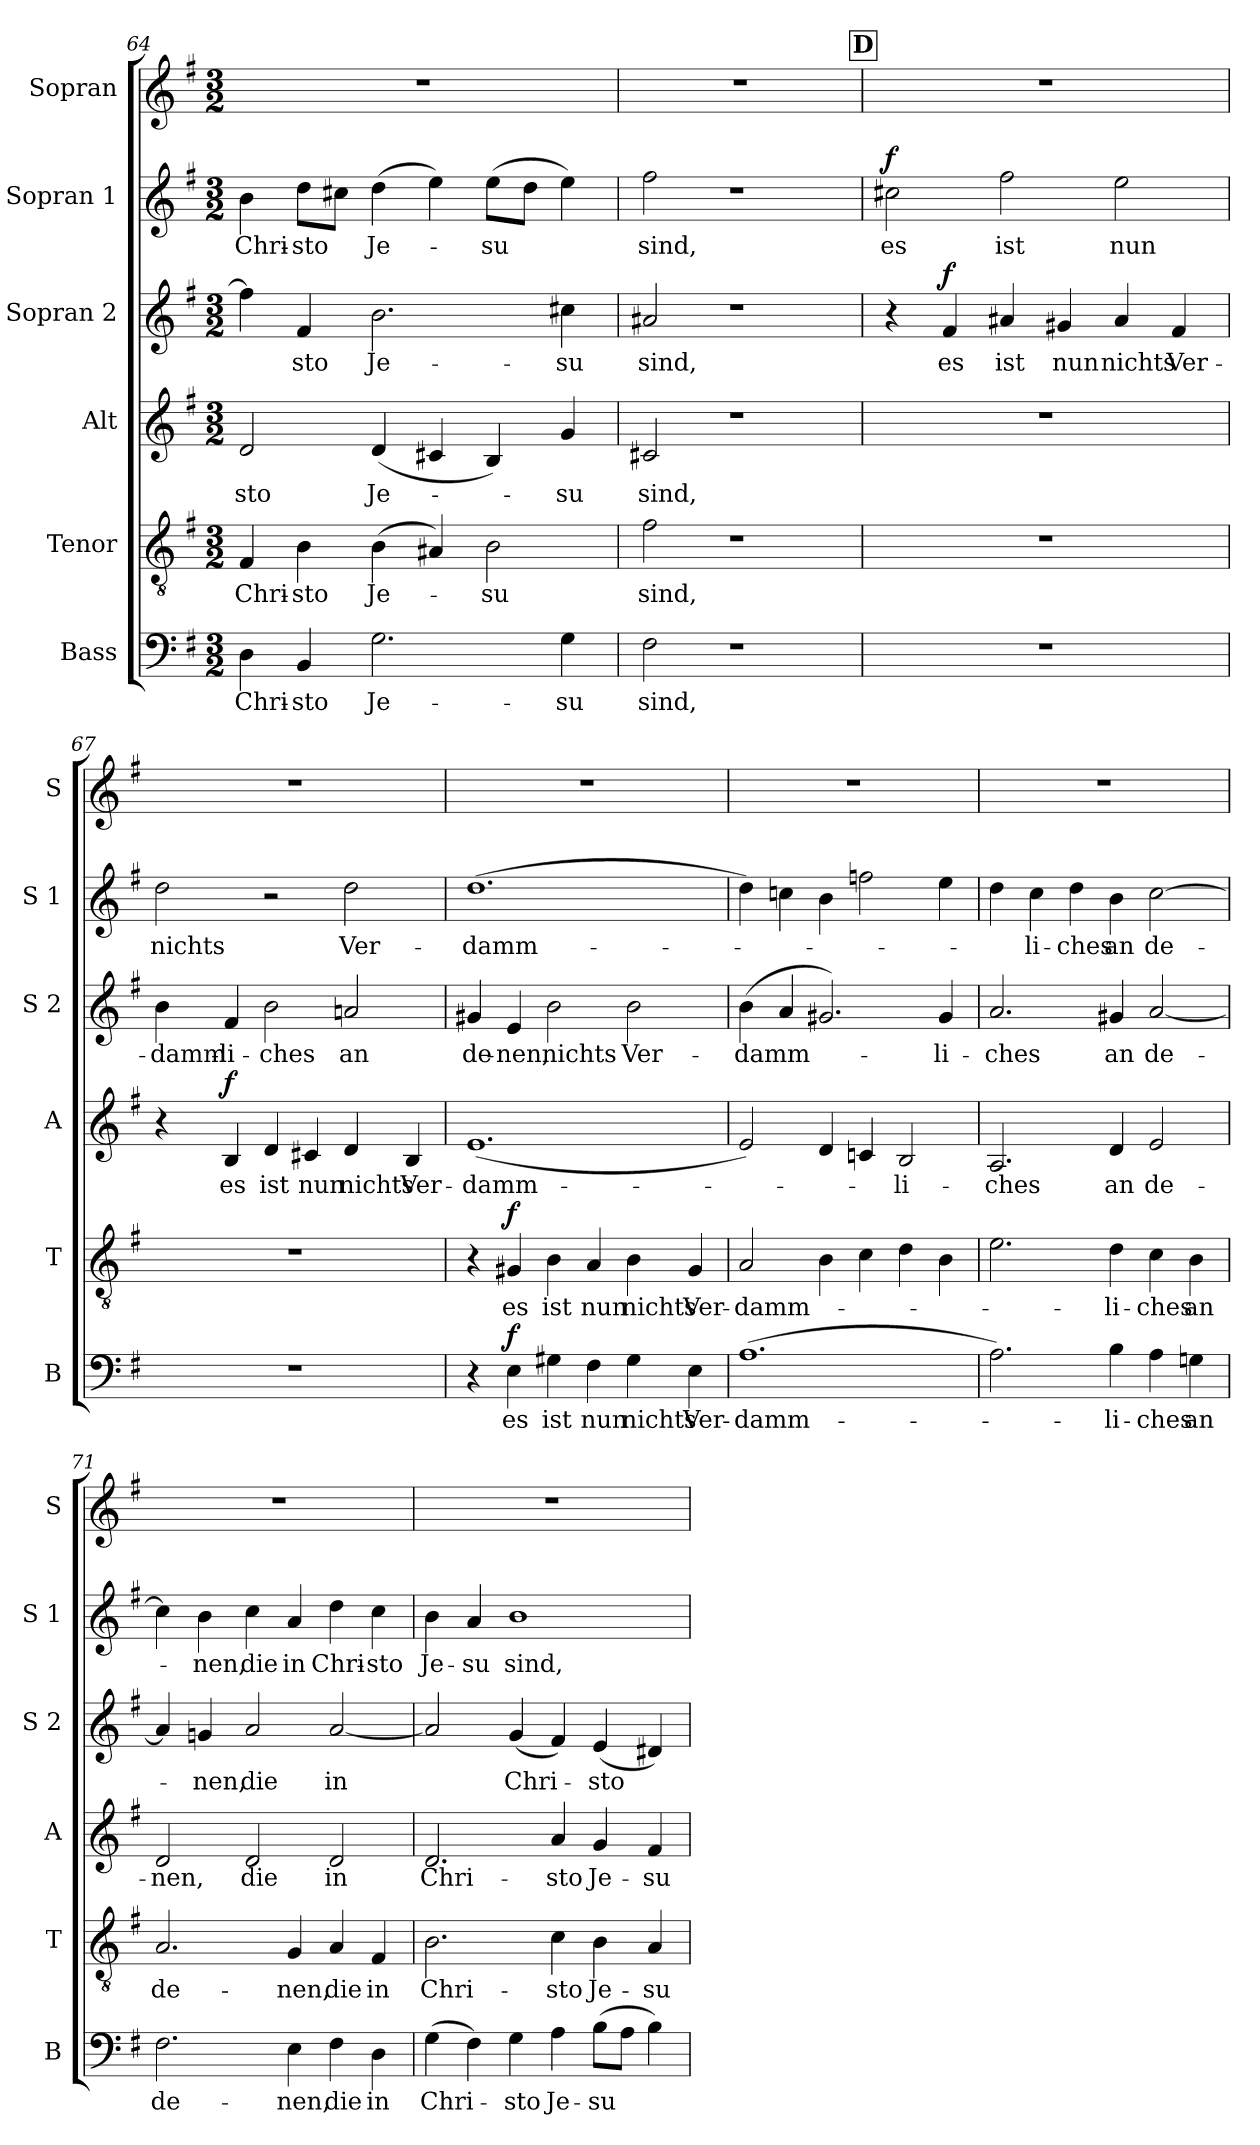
**kern	**text	**dynam	**kern	**text	**dynam	**kern	**text	**dynam	**kern	**text	**dynam	**kern	**text	**dynam	**kern
*part6	*part6	*part6	*part5	*part5	*part5	*part4	*part4	*part4	*part3	*part3	*part3	*part2	*part2	*part2	*part1
*staff6	*staff6	*staff6	*staff5	*staff5	*staff5	*staff4	*staff4	*staff4	*staff3	*staff3	*staff3	*staff2	*staff2	*staff2	*staff1
*I"Bass	*	*	*I"Tenor	*	*	*I"Alt	*	*	*I"Sopran 2	*	*	*I"Sopran 1	*	*	*I"Sopran
*I'B	*	*	*I'T	*	*	*I'A	*	*	*I'S 2	*	*	*I'S 1	*	*	*I'S
*clefF4	*	*	*clefGv2	*	*	*clefG2	*	*	*clefG2	*	*	*clefG2	*	*	*clefG2
*k[f#]	*	*	*k[f#]	*	*	*k[f#]	*	*	*k[f#]	*	*	*k[f#]	*	*	*k[f#]
*e:	*	*	*e:	*	*	*e:	*	*	*e:	*	*	*e:	*	*	*e:
*M3/2	*	*	*M3/2	*	*	*M3/2	*	*	*M3/2	*	*	*M3/2	*	*	*M3/2
=64	=64	=64	=64	=64	=64	=64	=64	=64	=64	=64	=64	=64	=64	=64	=64
4D\	Chri-	.	4F#/	Chri-	.	2d/	-sto	.	4ff#\]	.	.	4b\	Chri-	.	1.r
4BB/	-sto	.	4B\	-sto	.	.	.	.	4f#/	-sto	.	8dd\L	-sto	.	.
.	.	.	.	.	.	.	.	.	.	.	.	8cc#X\J	.	.	.
2.G\	Je-	.	(4B\	Je-	.	(4d/	Je-	.	2.b\	Je-	.	(4dd\	Je-	.	.
.	.	.	4A#X/)	.	.	4c#X/	.	.	.	.	.	4ee\)	.	.	.
.	.	.	2B\	-su	.	4B/)	.	.	.	.	.	(8ee\L	-su	.	.
.	.	.	.	.	.	.	.	.	.	.	.	8dd\J	.	.	.
4G\	-su	.	.	.	.	4g/	-su	.	4cc#X\	-su	.	4ee\)	.	.	.
=65	=65	=65	=65	=65	=65	=65	=65	=65	=65	=65	=65	=65	=65	=65	=65
2F#\	sind,	.	2f#\	sind,	.	2c#X/	sind,	.	2a#X/	sind,	.	2ff#\	sind,	.	1.r
1r	.	.	1r	.	.	1r	.	.	1r	.	.	1r	.	.	.
!!LO:REH:place=s1:b:B:fs=14:t=D
=66	=66	=66	=66	=66	=66	=66	=66	=66	=66	=66	=66	=66	=66	=66	=66
!	!	!	!	!	!	!	!	!	!	!	!	!	!	!LO:DY:b	!
1.r	.	.	1.r	.	.	1.r	.	.	4r	.	.	2cc#X\	es	f	1.r
!	!	!	!	!	!	!	!	!	!	!	!LO:DY:a	!	!	!	!
.	.	.	.	.	.	.	.	.	4f#/	es	f	.	.	.	.
.	.	.	.	.	.	.	.	.	4a#X/	ist	.	2ff#\	ist	.	.
.	.	.	.	.	.	.	.	.	4g#X/	nun	.	.	.	.	.
.	.	.	.	.	.	.	.	.	4a#/	nichts	.	2ee\	nun	.	.
.	.	.	.	.	.	.	.	.	4f#/	Ver-	.	.	.	.	.
!!LO:LB:g=z
=67	=67	=67	=67	=67	=67	=67	=67	=67	=67	=67	=67	=67	=67	=67	=67
1.r	.	.	1.r	.	.	4r	.	.	4b\	-damm-	.	2dd\	nichts	.	1.r
!	!	!	!	!	!	!	!	!LO:DY:a	!	!	!	!	!	!	!
.	.	.	.	.	.	4B/	es	f	4f#/	-li-	.	.	.	.	.
.	.	.	.	.	.	4d/	ist	.	2b\	-ches	.	2r	.	.	.
.	.	.	.	.	.	4c#X/	nun	.	.	.	.	.	.	.	.
.	.	.	.	.	.	4d/	nichts	.	2an/	an	.	2dd\	Ver-	.	.
.	.	.	.	.	.	4B/	Ver-	.	.	.	.	.	.	.	.
=68	=68	=68	=68	=68	=68	=68	=68	=68	=68	=68	=68	=68	=68	=68	=68
4r	.	.	4r	.	.	(1.e	-damm-	.	4g#X/	de-	.	(1.dd	-damm-	.	1.r
!	!	!LO:DY:a	!	!	!LO:DY:a	!	!	!	!	!	!	!	!	!	!
4E\	es	f	4G#X/	es	f	.	.	.	4e/	-nen,	.	.	.	.	.
4G#X\	ist	.	4B\	ist	.	.	.	.	2b\	nichts	.	.	.	.	.
4F#\	nun	.	4A/	nun	.	.	.	.	.	.	.	.	.	.	.
4G#\	nichts	.	4B\	nichts	.	.	.	.	2b\	Ver-	.	.	.	.	.
4E\	Ver-	.	4G#/	Ver-	.	.	.	.	.	.	.	.	.	.	.
=69	=69	=69	=69	=69	=69	=69	=69	=69	=69	=69	=69	=69	=69	=69	=69
(1.A	-damm-	.	2A/	-damm-	.	2e/)	.	.	(4b\	-damm-	.	4dd\)	.	.	1.r
.	.	.	.	.	.	.	.	.	4a/	.	.	4ccn\	.	.	.
.	.	.	4B\	.	.	4d/	.	.	2.g#X/)	.	.	4b\	.	.	.
.	.	.	4c\	.	.	4cn/	.	.	.	.	.	2ffn\	.	.	.
.	.	.	4d\	.	.	2B/	-li-	.	.	.	.	.	.	.	.
.	.	.	4B\	.	.	.	.	.	4g#/	-li-	.	4ee\	.	.	.
=70	=70	=70	=70	=70	=70	=70	=70	=70	=70	=70	=70	=70	=70	=70	=70
2.A\)	.	.	2.e\	.	.	2.A/	-ches	.	2.a/	-ches	.	4dd\	.	.	1.r
.	.	.	.	.	.	.	.	.	.	.	.	4cc\	-li-	.	.
.	.	.	.	.	.	.	.	.	.	.	.	4dd\	-ches	.	.
4B\	-li-	.	4d\	-li-	.	4d/	an	.	4g#X/	an	.	4b\	an	.	.
4A\	-ches	.	4c\	-ches	.	2e/	de-	.	[2a/	de-	.	[2cc\	de-	.	.
4Gn\	an	.	4B\	an	.	.	.	.	.	.	.	.	.	.	.
!!LO:PB:g=z
=71	=71	=71	=71	=71	=71	=71	=71	=71	=71	=71	=71	=71	=71	=71	=71
2.F#\	de-	.	2.A/	de-	.	2d/	-nen,	.	4a/]	.	.	4cc\]	.	.	1.r
.	.	.	.	.	.	.	.	.	4gn/	-nen,	.	4b\	-nen,	.	.
.	.	.	.	.	.	2d/	die	.	2a/	die	.	4cc\	die	.	.
4E\	-nen,	.	4G/	-nen,	.	.	.	.	.	.	.	4a/	in	.	.
4F#\	die	.	4A/	die	.	2d/	in	.	[2a/	in	.	4dd\	Chri-	.	.
4D\	in	.	4F#/	in	.	.	.	.	.	.	.	4cc\	-sto	.	.
=72	=72	=72	=72	=72	=72	=72	=72	=72	=72	=72	=72	=72	=72	=72	=72
(4G\	Chri-	.	2.B\	Chri-	.	2.d/	Chri-	.	2a/]	.	.	4b\	Je-	.	1.r
4F#\)	.	.	.	.	.	.	.	.	.	.	.	4a/	-su	.	.
4G\	-sto	.	.	.	.	.	.	.	(4g/	Chri-	.	1b	sind,	.	.
4A\	Je-	.	4c\	-sto	.	4a/	-sto	.	4f#/)	.	.	.	.	.	.
(8B\L	-su	.	4B\	Je-	.	4g/	Je-	.	(4e/	-sto	.	.	.	.	.
8A\J	.	.	.	.	.	.	.	.	.	.	.	.	.	.	.
4B\)	.	.	4A/	-su	.	4f#/	-su	.	4d#X/)	.	.	.	.	.	.
=	=	=	=	=	=	=	=	=	=	=	=	=	=	=	=
*-	*-	*-	*-	*-	*-	*-	*-	*-	*-	*-	*-	*-	*-	*-	*-
